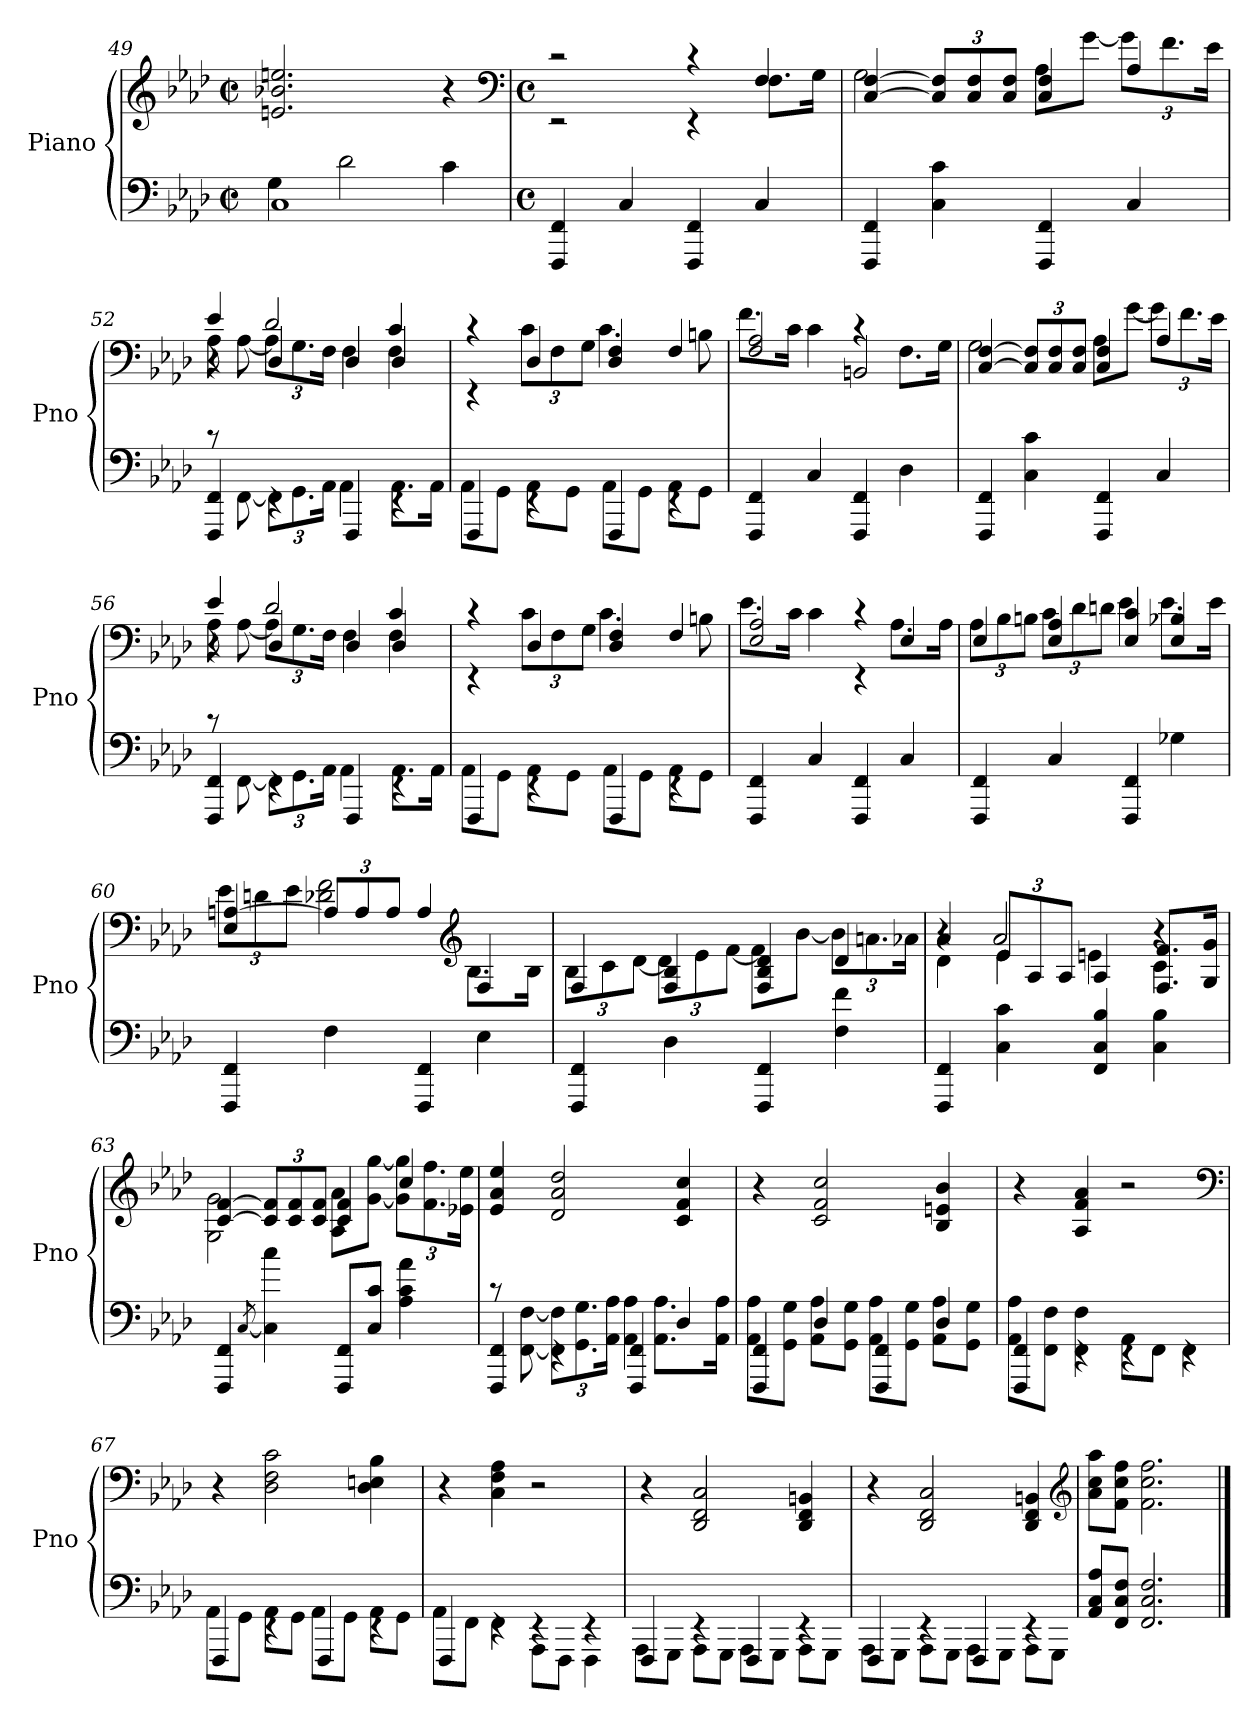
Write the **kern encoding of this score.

**kern	**kern
*part1	*part1
*staff2	*staff1
*I"Piano	*
*I'Pno	*
*clefF4	*clefG2
*k[b-e-a-d-]	*k[b-e-a-d-]
*f:	*f:
*M2/2	*M2/2
*met(c|)	*met(c|)
=49	=49
*^	*
1C	4G	2.en 2.b-X 2.een
.	2d-	.
.	4c	4r
*v	*v	*
*	*clefF4
=50	=50
*M4/4	*M4/4
*met(c)	*met(c)
*	*^
4FFF 4FF	2rEE	2rc
4C	.	.
4FFF 4FF	4rEE	4rc
4C	4F	8.FL
.	.	16GJk
=51	=51	=51
4FFF 4FF	[4C [4F	2G
4C 4c	12C] 12F]L	.
.	12C 12F	.
.	12C 12FJ	.
4FFF 4FF	4C 4F	8A-L
.	.	[8gJ
4C	4A-	12gL]
.	.	12.f
.	.	24e-Jk
=52	=52	=52
*^	*	*^
4FFF 4FF	8rc	4r	8A-	4e-
.	[8FF	.	[8A-	.
4rEE	12FFL]	4D-	12A-L]	2d-
.	12.GG	.	12.G	.
.	24AA-Jk	.	24FJk	.
4FFF	4AA-	4D-	4F	.
4rEE	8.AA-L	4D-	4F	4c
.	16AA-Jk	.	.	.
*	*	*	*v	*v
=53	=53	=53	=53
4FFF	8AA-L	4rEE	4rc
.	8GGJ	.	.
4rEE	8AA-L	4D-	12cL
.	.	.	12F
.	8GGJ	.	.
.	.	.	12GJ
4FFF	8AA-L	4D- 4F	4.c
.	8GGJ	.	.
4rEE	8AA-L	4F	.
.	8GGJ	.	8Bn
*v	*v	*	*
=54	=54	=54
4FFF 4FF	2F 2A-	8.fL
.	.	16cJk
4C	.	4c
4FFF 4FF	2BBn	4rc
4D-	.	8.FL
.	.	16GJk
=55	=55	=55
4FFF 4FF	[4C [4F	2G
4C 4c	12C] 12F]L	.
.	12C 12F	.
.	12C 12FJ	.
4FFF 4FF	4C 4F	8A-L
.	.	[8gJ
4C	4A-	12gL]
.	.	12.f
.	.	24e-Jk
=56	=56	=56
*^	*	*^
4FFF 4FF	8rc	4r	8A-	4e-
.	[8FF	.	[8A-	.
4rEE	12FFL]	4D-	12A-L]	2d-
.	12.GG	.	12.G	.
.	24AA-Jk	.	24FJk	.
4FFF	4AA-	4D-	4F	.
4rEE	8.AA-L	4D-	4F	4c
.	16AA-Jk	.	.	.
*	*	*	*v	*v
=57	=57	=57	=57
4FFF	8AA-L	4rEE	4rc
.	8GGJ	.	.
4rEE	8AA-L	4D-	12cL
.	.	.	12F
.	8GGJ	.	.
.	.	.	12GJ
4FFF	8AA-L	4D- 4F	4.c
.	8GGJ	.	.
4rEE	8AA-L	4F	.
.	8GGJ	.	8Bn
*v	*v	*	*
=58	=58	=58
4FFF 4FF	2E- 2A-	8.e-L
.	.	16cJk
4C	.	4c
4FFF 4FF	4rEE	4rc
4C	4E-	8.A-L
.	.	16A-Jk
=59	=59	=59
4FFF 4FF	4E-	12A-L
.	.	12B-
.	.	12BnJ
4C	4E- 4A-	12cL
.	.	12d-
.	.	12dnJ
4FFF 4FF	4E- 4c	4e-
4G-X	4E- 4B-X	8.e-L
.	.	16e-Jk
=60	=60	=60
4FFF 4FF	4E- [4An	12e-L
.	.	12dn
.	.	12e-J
4F	12AL]	2d-X 2f
.	12A	.
.	12AJ	.
4FFF 4FF	4A	.
*	*clefG2	*
4E-	4F	8.B-L
.	.	16B-Jk
=61	=61	=61
4FFF 4FF	4F	12B-L
.	.	12c
.	.	[12d-J
4D-	4F 4B-	12d-L]
.	.	12e-
.	.	[12fJ
4FFF 4FF	4F 4B- 4d-	8fL]
.	.	[8b-J
4F 4f	4d-	12b-L]
.	.	12.an
.	.	24a-XJk
=62	=62	=62
*	*	*^
4FFF 4FF	4r	4d-	4a-
4C 4c	12e-L	4e-	2a-
.	12A-	.	.
.	12A-J	.	.
4FF 4C 4B-	4A-	4en	.
4C 4B-	4r	4c	8.F 8.fL
.	.	.	16G 16gJk
*	*	*v	*v
=63	=63	=63
4FFF 4FF	[4c [4f	2G 2g
[8qC	.	.
4C] 4cc	12c] 12f]L	.
.	12c 12f	.
.	12c 12fJ	.
8FFF 8FFL	4c 4f	8A- 8a-L
8C 8cJ	.	[8g [8ggJ
4A- 4c 4a-	4cc	12g] 12gg]L
.	.	12.f 12.ff
.	.	24e-X 24ee-Jk
*	*v	*v
=64	=64
*^	*
4FFF 4FF	8rc	4e- 4a- 4ee-
.	[8FF [8F	.
4rEE	12FF] 12F]L	2d- 2a- 2dd-
.	12.GG 12.G	.
.	24AA- 24A-Jk	.
4FFF 4FF	4AA- 4A-	.
4D-	8.AA- 8.A-L	4c 4f 4cc
.	16AA- 16A-Jk	.
=65	=65	=65
4FFF 4FF	8AA- 8A-L	4r
.	8GG 8GJ	.
4D-	8AA- 8A-L	2c 2f 2cc
.	8GG 8GJ	.
4FFF 4FF	8AA- 8A-L	.
.	8GG 8GJ	.
4D-	8AA- 8A-L	4B- 4en 4b-
.	8GG 8GJ	.
=66	=66	=66
4FFF 4FF	8AA- 8A-L	4r
.	8FF 8FJ	.
4rEE	4FF 4F	4A- 4f 4a-
4rEE	8AA-L	2r
.	8FFJ	.
4rEE	4FF	.
*	*	*clefF4
=67	=67	=67
4FFF	8AA-L	4r
.	8GGJ	.
4rEE	8AA-L	2D- 2F 2c
.	8GGJ	.
4FFF	8AA-L	.
.	8GGJ	.
4rEE	8AA-L	4D- 4En 4B-
.	8GGJ	.
=68	=68	=68
4FFF	8AA-L	4r
.	8FFJ	.
4rEE	4FF	4C 4F 4A-
4rEE	8AAA-L	2r
.	8FFFJ	.
4rEE	4FFF	.
=69	=69	=69
4FFF	8AAA-L	4r
.	8GGGJ	.
4rEE	8AAA-L	2DD- 2FF 2C
.	8GGGJ	.
4FFF	8AAA-L	.
.	8GGGJ	.
4rEE	8AAA-L	4DD- 4FF 4BBn
.	8GGGJ	.
=70	=70	=70
4FFF	8AAA-L	4r
.	8GGGJ	.
4rEE	8AAA-L	2DD- 2FF 2C
.	8GGGJ	.
4FFF	8AAA-L	.
.	8GGGJ	.
4rEE	8AAA-L	4DD- 4FF 4BBn
.	8GGGJ	.
*v	*v	*
*	*clefG2
=71	=71
8AA- 8C 8A-L	8a- 8cc 8aa-L
8FF 8C 8FJ	8f 8cc 8ffJ
2.FF 2.C 2.F	2.f 2.cc 2.ff
==	==
*-	*-
